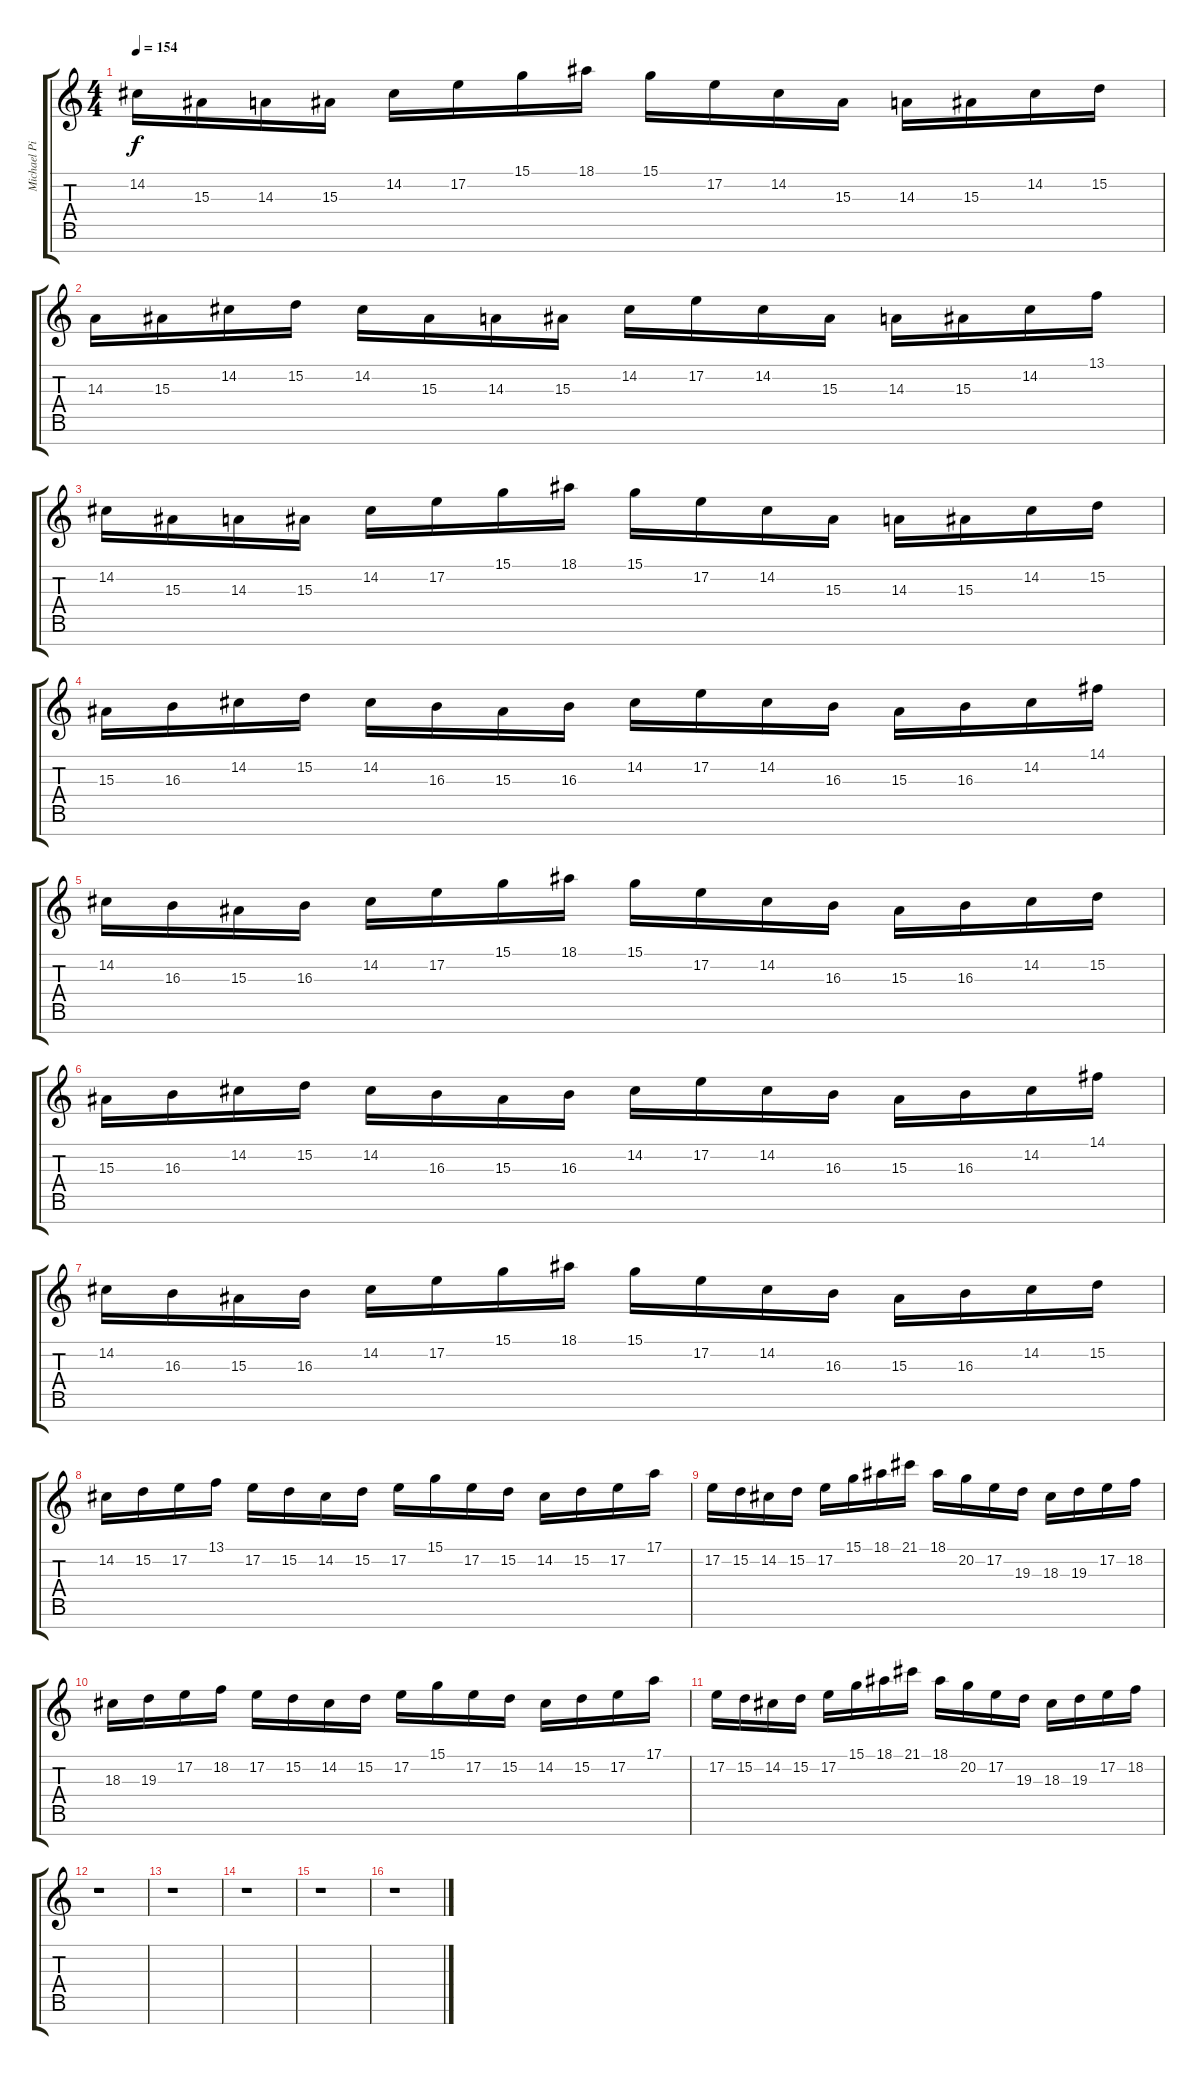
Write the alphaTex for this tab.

\track ("Michael Pinnella solo" "Michael Pi") {instrument lead1square}
\staff {score tabs}
\tuning (E4 B3 G3 D3 A2 E2 B1) {hide}
\ts (4 4)
\tempo 154
\clef g2
\ks c
14.2.16{dy f} 15.3.16 14.3.16 15.3.16 14.2.16 17.2.16 15.1.16 18.1.16 15.1.16 17.2.16 14.2.16 15.3.16 14.3.16 15.3.16 14.2.16 15.2.16 |
14.3.16 15.3.16 14.2.16 15.2.16 14.2.16 15.3.16 14.3.16 15.3.16 14.2.16 17.2.16 14.2.16 15.3.16 14.3.16 15.3.16 14.2.16 13.1.16 |
14.2.16 15.3.16 14.3.16 15.3.16 14.2.16 17.2.16 15.1.16 18.1.16 15.1.16 17.2.16 14.2.16 15.3.16 14.3.16 15.3.16 14.2.16 15.2.16 |
15.3.16 16.3.16 14.2.16 15.2.16 14.2.16 16.3.16 15.3.16 16.3.16 14.2.16 17.2.16 14.2.16 16.3.16 15.3.16 16.3.16 14.2.16 14.1.16 |
14.2.16 16.3.16 15.3.16 16.3.16 14.2.16 17.2.16 15.1.16 18.1.16 15.1.16 17.2.16 14.2.16 16.3.16 15.3.16 16.3.16 14.2.16 15.2.16 |
15.3.16 16.3.16 14.2.16 15.2.16 14.2.16 16.3.16 15.3.16 16.3.16 14.2.16 17.2.16 14.2.16 16.3.16 15.3.16 16.3.16 14.2.16 14.1.16 |
14.2.16 16.3.16 15.3.16 16.3.16 14.2.16 17.2.16 15.1.16 18.1.16 15.1.16 17.2.16 14.2.16 16.3.16 15.3.16 16.3.16 14.2.16 15.2.16 |
14.2.16 15.2.16 17.2.16 13.1.16 17.2.16 15.2.16 14.2.16 15.2.16 17.2.16 15.1.16 17.2.16 15.2.16 14.2.16 15.2.16 17.2.16 17.1.16 |
17.2.16 15.2.16 14.2.16 15.2.16 17.2.16 15.1.16 18.1.16 21.1.16 18.1.16 20.2.16 17.2.16 19.3.16 18.3.16 19.3.16 17.2.16 18.2.16 |
18.3.16 19.3.16 17.2.16 18.2.16 17.2.16 15.2.16 14.2.16 15.2.16 17.2.16 15.1.16 17.2.16 15.2.16 14.2.16 15.2.16 17.2.16 17.1.16 |
17.2.16 15.2.16 14.2.16 15.2.16 17.2.16 15.1.16 18.1.16 21.1.16 18.1.16 20.2.16 17.2.16 19.3.16 18.3.16 19.3.16 17.2.16 18.2.16 |
r.1 |
r.1 |
r.1 |
r.1 |
r.1
